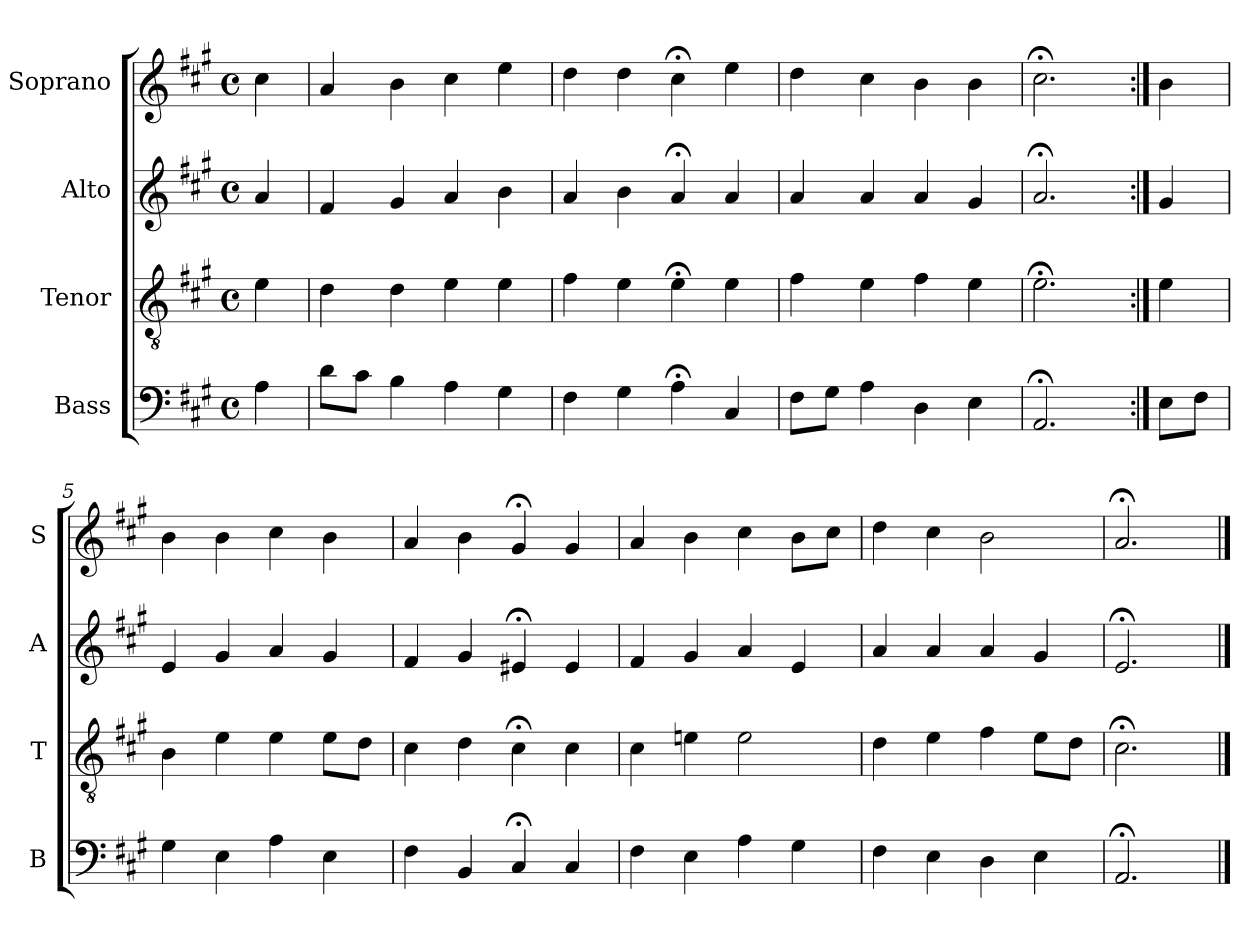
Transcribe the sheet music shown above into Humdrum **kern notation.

**kern	**kern	**kern	**kern
*part4	*part3	*part2	*part1
*staff4	*staff3	*staff2	*staff1
*I"Bass	*I"Tenor	*I"Alto	*I"Soprano
*I'B	*I'T	*I'A	*I'S
*clefF4	*clefGv2	*clefG2	*clefG2
*k[f#c#g#]	*k[f#c#g#]	*k[f#c#g#]	*k[f#c#g#]
*A:	*A:	*A:	*A:
*M4/4	*M4/4	*M4/4	*M4/4
*met(c)	*met(c)	*met(c)	*met(c)
*MM100	*MM100	*MM100	*MM100
=	=	=	=
4A	4e	4a	4cc#
=1	=1	=1	=1
8dL	4d	4f#	4a
8c#J	.	.	.
4B	4d	4g#	4b
4A	4e	4a	4cc#
4G#	4e	4b	4ee
=2	=2	=2	=2
4F#	4f#	4a	4dd
4G#	4e	4b	4dd
4A;<	4e;<	4a;<	4cc#;<
4C#	4e	4a	4ee
=3	=3	=3	=3
8F#L	4f#	4a	4dd
8G#J	.	.	.
4A	4e	4a	4cc#
4D	4f#	4a	4b
4E	4e	4g#	4b
=4	=4	=4	=4
2.AA;<	2.e;<	2.a;<	2.cc#;<
=:|!	=:|!	=:|!	=:|!
8EL	4e	4g#	4b
8F#J	.	.	.
=5	=5	=5	=5
4G#	4B	4e	4b
4E	4e	4g#	4b
4A	4e	4a	4cc#
4E	8eL	4g#	4b
.	8dJ	.	.
=6	=6	=6	=6
4F#	4c#	4f#	4a
4BB	4d	4g#	4b
4C#;<	4c#;<	4e#X;<	4g#;<
4C#	4c#	4e#	4g#
=7	=7	=7	=7
4F#	4c#	4f#	4a
4E	4en	4g#	4b
4A	2e	4a	4cc#
4G#	.	4e	8bL
.	.	.	8cc#J
=8	=8	=8	=8
4F#	4d	4a	4dd
4E	4e	4a	4cc#
4D	4f#	4a	2b
4E	8eL	4g#	.
.	8dJ	.	.
=9	=9	=9	=9
2.AA;<	2.c#;<	2.e;<	2.a;<
==	==	==	==
*-	*-	*-	*-
